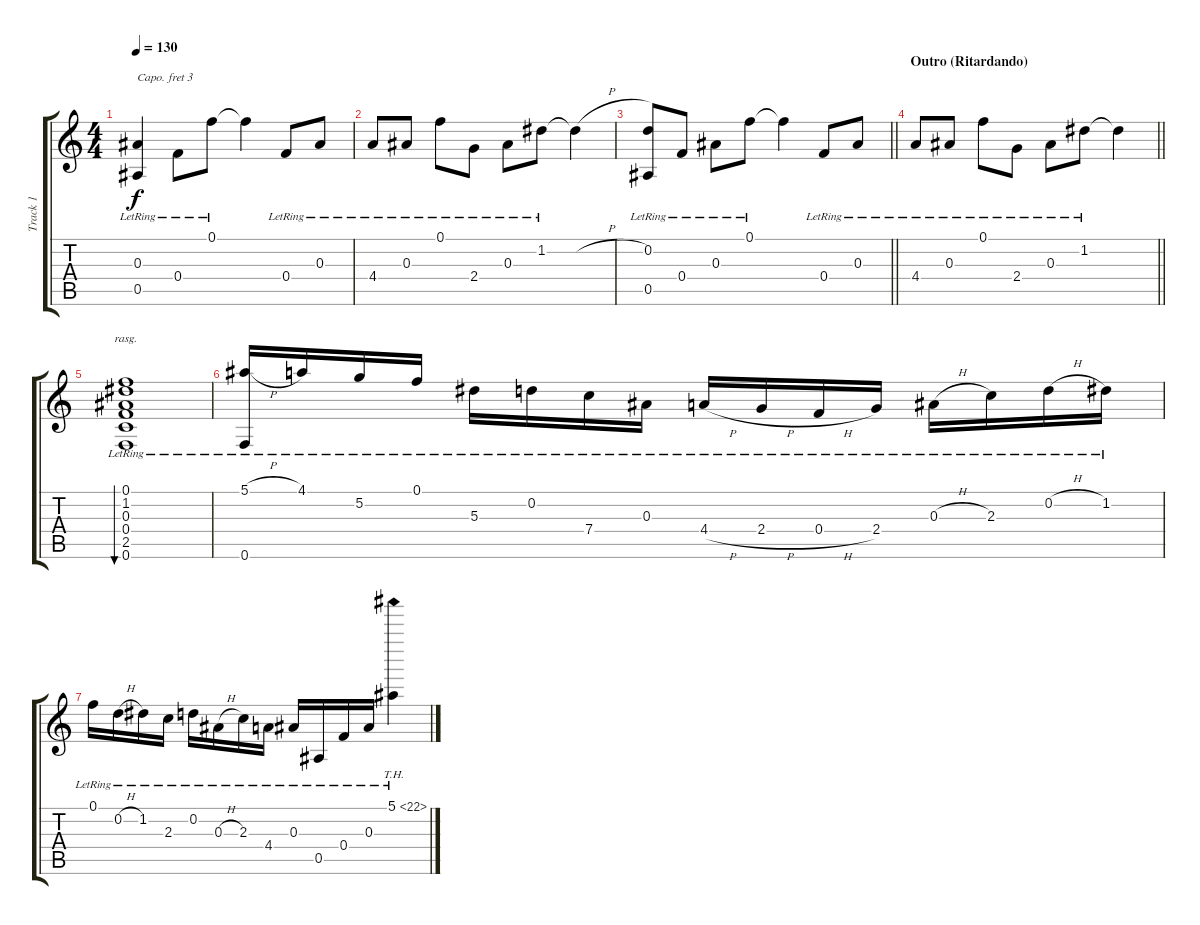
\track ("Track 1" "Track 1") {instrument acousticguitarnylon}
\staff {score tabs}
\capo 3
\tuning (D4 B3 G3 D3 G2 D2) {hide}
\ts (4 4)
\tempo 130
\clef g2
\ks c
(0.3{t} 0.5{lr}).4{dy f} 0.4{lr}.8 0.1{lr}.8 0.1{t}.4 0.4{lr}.8 0.3{lr}.8 |
4.4{lr}.8 0.3{lr}.8 0.1{lr}.8 2.4{lr}.8 0.3{lr}.8 1.2{lr}.8 1.2{h t}.4 |
\barLineRight lightlight
(0.2{lr} 0.5{lr}).8 0.4{lr}.8 0.3{lr}.8 0.1{lr}.8 0.1{t}.4 0.4{lr}.8 0.3{lr}.8 |
\section ("" "Outro (Ritardando)")
\barLineRight lightlight
4.4{lr}.8 0.3{lr}.8 0.1{lr}.8 2.4{lr}.8 0.3{lr}.8 1.2{lr}.8 1.2{t}.4 |
(0.1{lr} 1.2{lr} 0.3{lr} 0.4{lr} 2.5{lr} 0.6{lr}).1{bu 60 rasg ii} |
(5.1{h lr} 0.6{lr}).16 4.1{lr}.16 5.2{lr}.16 0.1{lr}.16 5.3{lr}.16 0.2{lr}.16 7.4{lr}.16 0.3{lr}.16 4.4{h lr}.16 2.4{h lr}.16 0.4{h lr}.16 2.4{lr}.16 0.3{h lr}.16 2.3{lr}.16 0.2{h lr}.16 1.2{lr}.16 |
0.1{lr}.16 0.2{h lr}.16 1.2{lr}.16 2.3{lr}.16 0.2{lr}.16 0.3{h lr}.16 2.3{lr}.16 4.4{lr}.16 0.3{lr}.16 0.5{lr}.16 0.4{lr}.16 0.3{lr}.16 5.1{th 17 lr}.4
